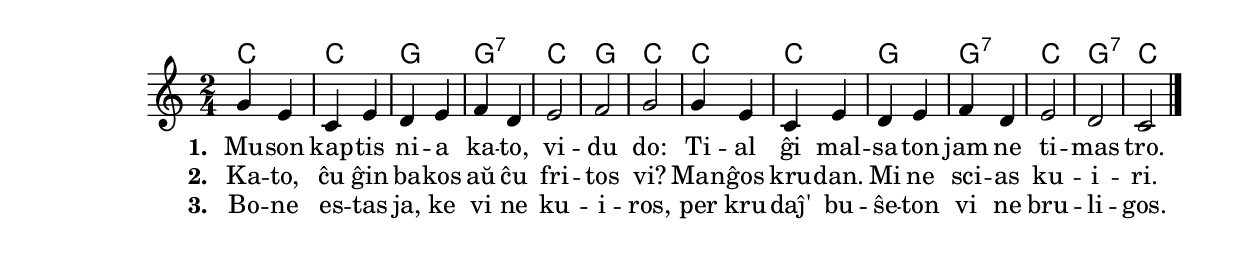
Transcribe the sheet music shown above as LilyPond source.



\score {
	\header {
	title = "Nia kato"
	subsubtitle = "El la soraba tradukis Edi"
	}
	
	\transpose c c' {
	<<\chords {
		  
        c2 c g g:7 c g c c c g g:7 c g:7 c          
                                                } % chords
	\relative {
		\time 2/4
		\key c \major
		%\partial 4
	%\autoBeamOff
	g4 e c e d e f d e2 f g g4 e c e d e f d e2 d c
\bar "|." 
	\autoBeamOn
	} % relative
	\addlyrics { \set stanza = #"1. "
Mu -- son kap -- tis ni -- a ka -- to, vi -- du do:
Ti -- al ĝi mal -- sa -- ton jam ne ti -- mas tro.
	} %addlyrics
	\addlyrics { \set stanza = #"2. "
Ka -- to, ĉu ĝin ba -- kos aŭ ĉu fri -- tos vi?
Man -- ĝos kru -- dan. Mi ne sci -- as ku -- i -- ri.

	} %addlyrics
	\addlyrics { \set stanza = #"3. "
Bo -- ne es -- tas ja, ke vi ne ku -- i -- ros,
per kru -- daĵ' bu -- ŝe -- ton vi ne bru -- li -- gos.	
	} %addlyrics

>>
	} % transpose
} % score
